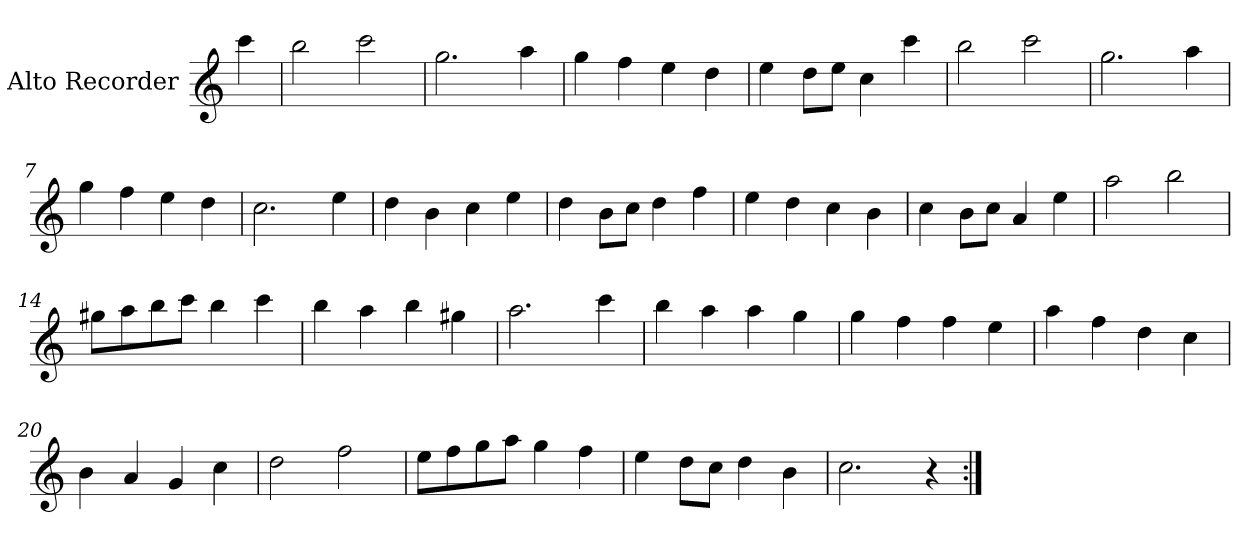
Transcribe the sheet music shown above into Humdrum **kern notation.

**kern
*part1
*staff1
*I"Alto Recorder
*I'A. Rec.
*clefG2
*k[]
*C:
=
4ccc\
=1
2bb\
2ccc\
=2
2.gg\
4aa\
=3
4gg\
4ff\
4ee\
4dd\
=4
4ee\
8dd\L
8ee\J
4cc\
4ccc\
=5
2bb\
2ccc\
=6
2.gg\
4aa\
=7
4gg\
4ff\
4ee\
4dd\
=8
2.cc\
4ee\
!!LO:LB:g=z
=9
4dd\
4b\
4cc\
4ee\
=10
4dd\
8b\L
8cc\J
4dd\
4ff\
=11
4ee\
4dd\
4cc\
4b\
=12
4cc\
8b\L
8cc\J
4a/
4ee\
=13
2aa\
2bb\
=14
8gg#X\L
8aa\
8bb\
8ccc\J
4bb\
4ccc\
=15
4bb\
4aa\
4bb\
4gg#X\
=16
2.aa\
4ccc\
!!LO:LB:g=z
=17
4bb\
4aa\
4aa\
4gg\
=18
4gg\
4ff\
4ff\
4ee\
=19
4aa\
4ff\
4dd\
4cc\
=20
4b\
4a/
4g/
4cc\
=21
2dd\
2ff\
=22
8ee\L
8ff\
8gg\
8aa\J
4gg\
4ff\
=23
4ee\
8dd\L
8cc\J
4dd\
4b\
=24
2.cc\
4r
=:|!
*-
